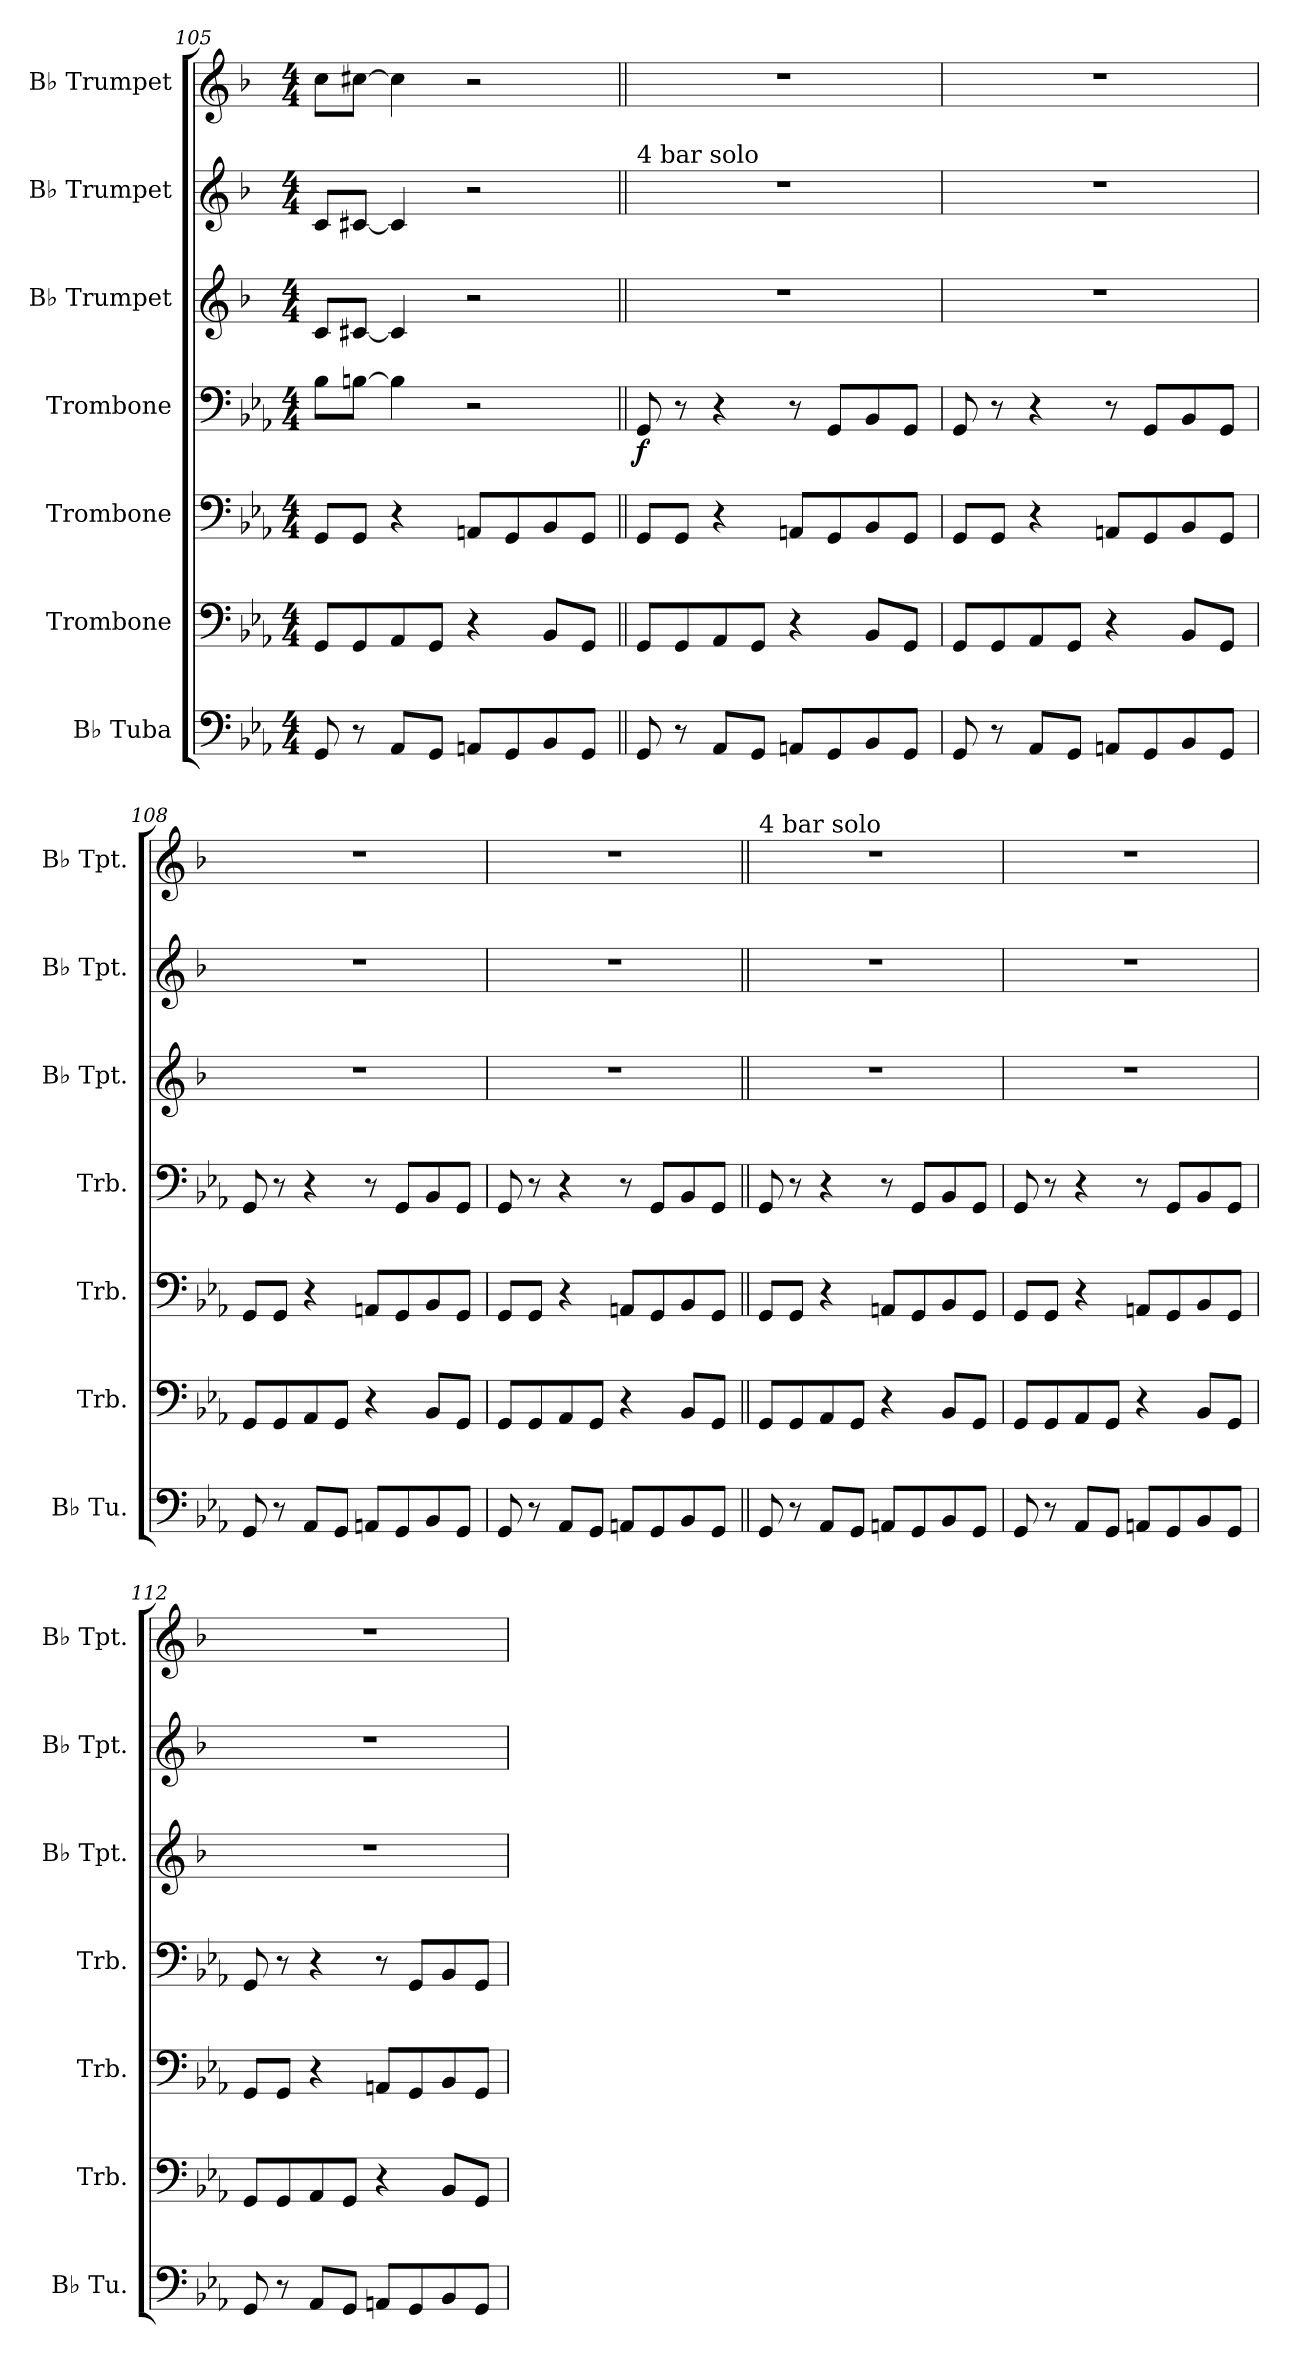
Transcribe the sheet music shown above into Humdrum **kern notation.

**kern	**kern	**kern	**kern	**dynam	**kern	**kern	**kern
*part7	*part6	*part5	*part4	*part4	*part3	*part2	*part1
*staff7	*staff6	*staff5	*staff4	*staff4	*staff3	*staff2	*staff1
*I"B♭ Tuba	*I"Trombone	*I"Trombone	*I"Trombone	*	*I"B♭ Trumpet	*I"B♭ Trumpet	*I"B♭ Trumpet
*I'B♭ Tu.	*I'Trb.	*I'Trb.	*I'Trb.	*	*I'B♭ Tpt.	*I'B♭ Tpt.	*I'B♭ Tpt.
*clefF4	*clefF4	*clefF4	*clefF4	*	*clefG2	*clefG2	*clefG2
*	*	*	*	*	*ITrd1c2	*ITrd1c2	*ITrd1c2
*k[b-e-a-]	*k[b-e-a-]	*k[b-e-a-]	*k[b-e-a-]	*	*k[b-e-a-]	*k[b-e-a-]	*k[b-e-a-]
*E-:	*E-:	*E-:	*E-:	*	*E-:	*E-:	*E-:
*M4/4	*M4/4	*M4/4	*M4/4	*	*M4/4	*M4/4	*M4/4
=105	=105	=105	=105	=105	=105	=105	=105
8GG/	8GG/L	8GG/L	8B-\L	.	8B-/L	8B-/L	8b-\L
8r	8GG/	8GG/J	[8Bn\J	.	[8Bn/J	[8Bn/J	[8bn\J
8AA-/L	8AA-/	4r	4B\]	.	4B/]	4B/]	4b\]
8GG/J	8GG/J	.	.	.	.	.	.
8AAn/L	4r	8AAn/L	2r	.	2r	2r	2r
8GG/	.	8GG/	.	.	.	.	.
8BB-/	8BB-/L	8BB-/	.	.	.	.	.
8GG/J	8GG/J	8GG/J	.	.	.	.	.
!!LO:PB:g=z
=106||	=106||	=106||	=106||	=106||	=106||	=106||	=106||
!	!	!	!	!	!	!LO:TX:a:t=4 bar solo	!
!	!	!	!	!LO:DY:b	!	!	!
8GG/	8GG/L	8GG/L	8GG/	f	1r	1r	1r
8r	8GG/	8GG/J	8r	.	.	.	.
8AA-/L	8AA-/	4r	4r	.	.	.	.
8GG/J	8GG/J	.	.	.	.	.	.
8AAn/L	4r	8AAn/L	8r	.	.	.	.
8GG/	.	8GG/	8GG/L	.	.	.	.
8BB-/	8BB-/L	8BB-/	8BB-/	.	.	.	.
8GG/J	8GG/J	8GG/J	8GG/J	.	.	.	.
=107	=107	=107	=107	=107	=107	=107	=107
8GG/	8GG/L	8GG/L	8GG/	.	1r	1r	1r
8r	8GG/	8GG/J	8r	.	.	.	.
8AA-/L	8AA-/	4r	4r	.	.	.	.
8GG/J	8GG/J	.	.	.	.	.	.
8AAn/L	4r	8AAn/L	8r	.	.	.	.
8GG/	.	8GG/	8GG/L	.	.	.	.
8BB-/	8BB-/L	8BB-/	8BB-/	.	.	.	.
8GG/J	8GG/J	8GG/J	8GG/J	.	.	.	.
=108	=108	=108	=108	=108	=108	=108	=108
8GG/	8GG/L	8GG/L	8GG/	.	1r	1r	1r
8r	8GG/	8GG/J	8r	.	.	.	.
8AA-/L	8AA-/	4r	4r	.	.	.	.
8GG/J	8GG/J	.	.	.	.	.	.
8AAn/L	4r	8AAn/L	8r	.	.	.	.
8GG/	.	8GG/	8GG/L	.	.	.	.
8BB-/	8BB-/L	8BB-/	8BB-/	.	.	.	.
8GG/J	8GG/J	8GG/J	8GG/J	.	.	.	.
=109	=109	=109	=109	=109	=109	=109	=109
8GG/	8GG/L	8GG/L	8GG/	.	1r	1r	1r
8r	8GG/	8GG/J	8r	.	.	.	.
8AA-/L	8AA-/	4r	4r	.	.	.	.
8GG/J	8GG/J	.	.	.	.	.	.
8AAn/L	4r	8AAn/L	8r	.	.	.	.
8GG/	.	8GG/	8GG/L	.	.	.	.
8BB-/	8BB-/L	8BB-/	8BB-/	.	.	.	.
8GG/J	8GG/J	8GG/J	8GG/J	.	.	.	.
!!LO:PB:g=z
=110||	=110||	=110||	=110||	=110||	=110||	=110||	=110||
!	!	!	!	!	!	!	!LO:TX:a:t=4 bar solo
8GG/	8GG/L	8GG/L	8GG/	.	1r	1r	1r
8r	8GG/	8GG/J	8r	.	.	.	.
8AA-/L	8AA-/	4r	4r	.	.	.	.
8GG/J	8GG/J	.	.	.	.	.	.
8AAn/L	4r	8AAn/L	8r	.	.	.	.
8GG/	.	8GG/	8GG/L	.	.	.	.
8BB-/	8BB-/L	8BB-/	8BB-/	.	.	.	.
8GG/J	8GG/J	8GG/J	8GG/J	.	.	.	.
=111	=111	=111	=111	=111	=111	=111	=111
8GG/	8GG/L	8GG/L	8GG/	.	1r	1r	1r
8r	8GG/	8GG/J	8r	.	.	.	.
8AA-/L	8AA-/	4r	4r	.	.	.	.
8GG/J	8GG/J	.	.	.	.	.	.
8AAn/L	4r	8AAn/L	8r	.	.	.	.
8GG/	.	8GG/	8GG/L	.	.	.	.
8BB-/	8BB-/L	8BB-/	8BB-/	.	.	.	.
8GG/J	8GG/J	8GG/J	8GG/J	.	.	.	.
=112	=112	=112	=112	=112	=112	=112	=112
8GG/	8GG/L	8GG/L	8GG/	.	1r	1r	1r
8r	8GG/	8GG/J	8r	.	.	.	.
8AA-/L	8AA-/	4r	4r	.	.	.	.
8GG/J	8GG/J	.	.	.	.	.	.
8AAn/L	4r	8AAn/L	8r	.	.	.	.
8GG/	.	8GG/	8GG/L	.	.	.	.
8BB-/	8BB-/L	8BB-/	8BB-/	.	.	.	.
8GG/J	8GG/J	8GG/J	8GG/J	.	.	.	.
=	=	=	=	=	=	=	=
*-	*-	*-	*-	*-	*-	*-	*-
